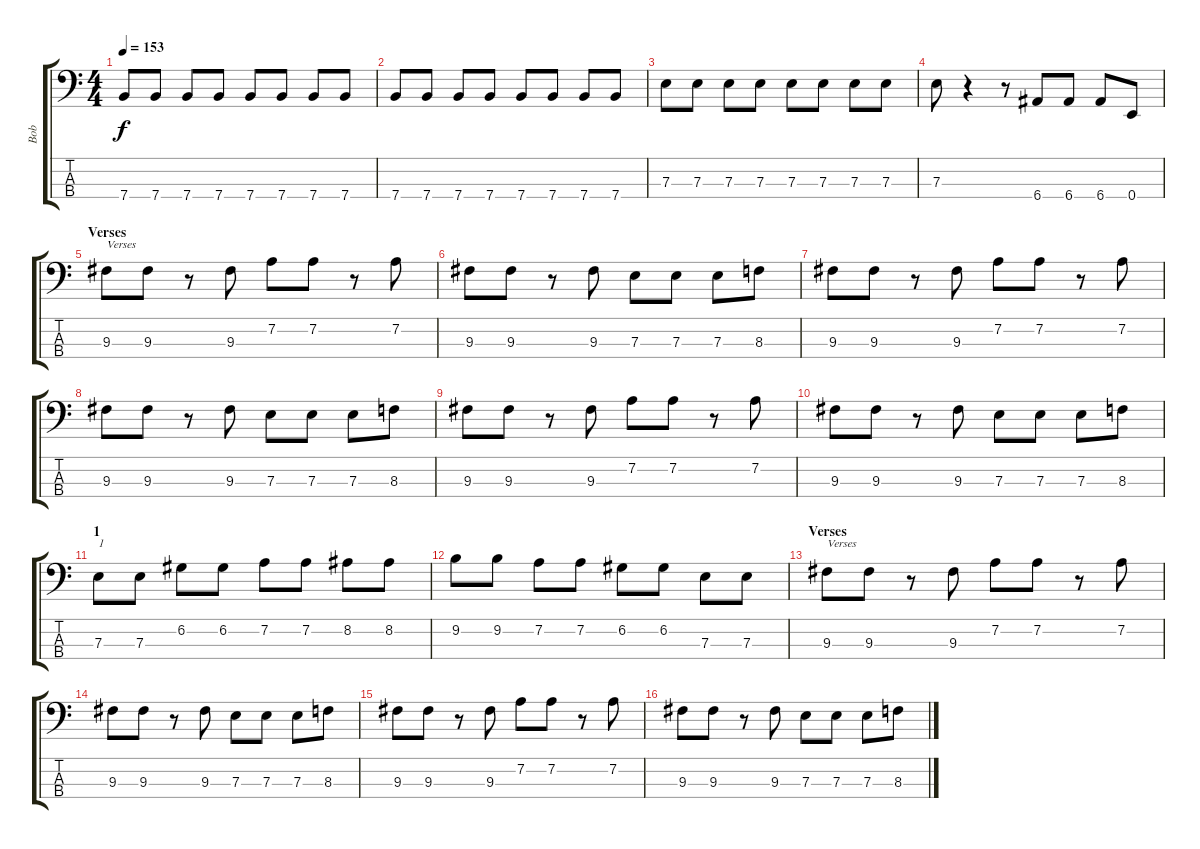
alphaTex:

\track ("Bob" "Bob") {instrument electricbasspick}
\staff {score tabs}
\tuning (G2 D2 A1 E1) {hide}
\ts (4 4)
\tempo 153
\clef f4
\ks c
7.4.8{dy f} 7.4.8 7.4.8 7.4.8 7.4.8 7.4.8 7.4.8 7.4.8 |
7.4.8 7.4.8 7.4.8 7.4.8 7.4.8 7.4.8 7.4.8 7.4.8 |
7.3.8 7.3.8 7.3.8 7.3.8 7.3.8 7.3.8 7.3.8 7.3.8 |
7.3.8 r.4 r.8 6.4.8 6.4.8 6.4.8 0.4.8 |
\section ("" "Verses")
9.3.8{txt "Verses"} 9.3.8 r.8 9.3.8 7.2.8 7.2.8 r.8 7.2.8 |
9.3.8 9.3.8 r.8 9.3.8 7.3.8 7.3.8 7.3.8 8.3.8 |
9.3.8 9.3.8 r.8 9.3.8 7.2.8 7.2.8 r.8 7.2.8 |
9.3.8 9.3.8 r.8 9.3.8 7.3.8 7.3.8 7.3.8 8.3.8 |
9.3.8 9.3.8 r.8 9.3.8 7.2.8 7.2.8 r.8 7.2.8 |
9.3.8 9.3.8 r.8 9.3.8 7.3.8 7.3.8 7.3.8 8.3.8 |
\section ("" "1")
7.3.8{txt "1"} 7.3.8 6.2.8 6.2.8 7.2.8 7.2.8 8.2.8 8.2.8 |
9.2.8 9.2.8 7.2.8 7.2.8 6.2.8 6.2.8 7.3.8 7.3.8 |
\section ("" "Verses")
9.3.8{txt "Verses"} 9.3.8 r.8 9.3.8 7.2.8 7.2.8 r.8 7.2.8 |
9.3.8 9.3.8 r.8 9.3.8 7.3.8 7.3.8 7.3.8 8.3.8 |
9.3.8 9.3.8 r.8 9.3.8 7.2.8 7.2.8 r.8 7.2.8 |
9.3.8 9.3.8 r.8 9.3.8 7.3.8 7.3.8 7.3.8 8.3.8
